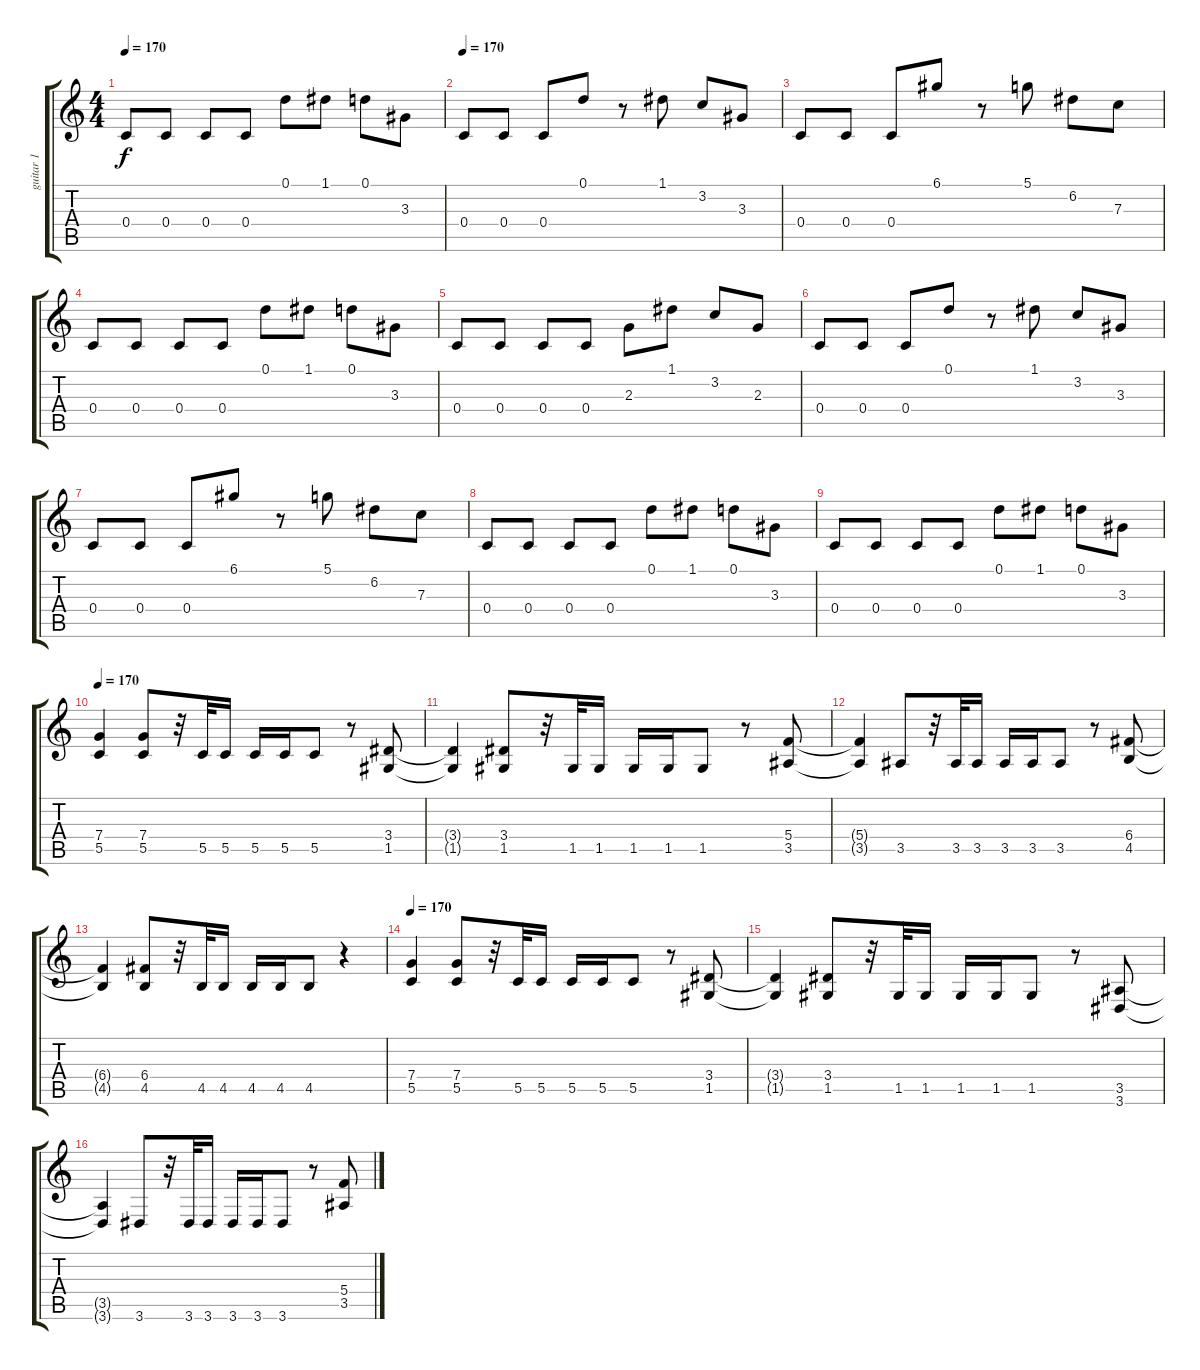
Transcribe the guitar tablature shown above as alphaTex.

\track ("guitar 1" "guitar 1") {instrument distortionguitar}
\staff {score tabs}
\tuning (D4 A3 F3 C3 G2 C2) {hide}
\ts (4 4)
\tempo 170
\clef g2
\ks c
0.4.8{dy f} 0.4.8 0.4.8 0.4.8 0.1.8 1.1.8 0.1.8 3.3.8 |
\tempo 170
0.4.8 0.4.8 0.4.8 0.1.8 r.8 1.1.8 3.2.8 3.3.8 |
0.4.8 0.4.8 0.4.8 6.1.8 r.8 5.1.8 6.2.8 7.3.8 |
0.4.8 0.4.8 0.4.8 0.4.8 0.1.8 1.1.8 0.1.8 3.3.8 |
0.4.8 0.4.8 0.4.8 0.4.8 2.3.8 1.1.8 3.2.8 2.3.8 |
0.4.8 0.4.8 0.4.8 0.1.8 r.8 1.1.8 3.2.8 3.3.8 |
0.4.8 0.4.8 0.4.8 6.1.8 r.8 5.1.8 6.2.8 7.3.8 |
0.4.8 0.4.8 0.4.8 0.4.8 0.1.8 1.1.8 0.1.8 3.3.8 |
0.4.8 0.4.8 0.4.8 0.4.8 0.1.8 1.1.8 0.1.8 3.3.8 |
\tempo 170
(7.4 5.5).4 (7.4 5.5).8 r.32 5.5.32 5.5.16 5.5.16 5.5.16 5.5.8 r.8 (3.4 1.5).8 |
(3.4{t} 1.5{t}).4 (3.4 1.5).8 r.32 1.5.32 1.5.16 1.5.16 1.5.16 1.5.8 r.8 (5.4 3.5).8 |
(5.4{t} 3.5{t}).4 3.5.8 r.32 3.5.32 3.5.16 3.5.16 3.5.16 3.5.8 r.8 (6.4 4.5).8 |
(6.4{t} 4.5{t}).4 (6.4 4.5).8 r.32 4.5.32 4.5.16 4.5.16 4.5.16 4.5.8 r.4 |
\tempo 170
(7.4 5.5).4 (7.4 5.5).8 r.32 5.5.32 5.5.16 5.5.16 5.5.16 5.5.8 r.8 (3.4 1.5).8 |
(3.4{t} 1.5{t}).4 (3.4 1.5).8 r.32 1.5.32 1.5.16 1.5.16 1.5.16 1.5.8 r.8 (3.5 3.6).8 |
(3.5{t} 3.6{t}).4 3.6.8 r.32 3.6.32 3.6.16 3.6.16 3.6.16 3.6.8 r.8 (5.4 3.5).8
